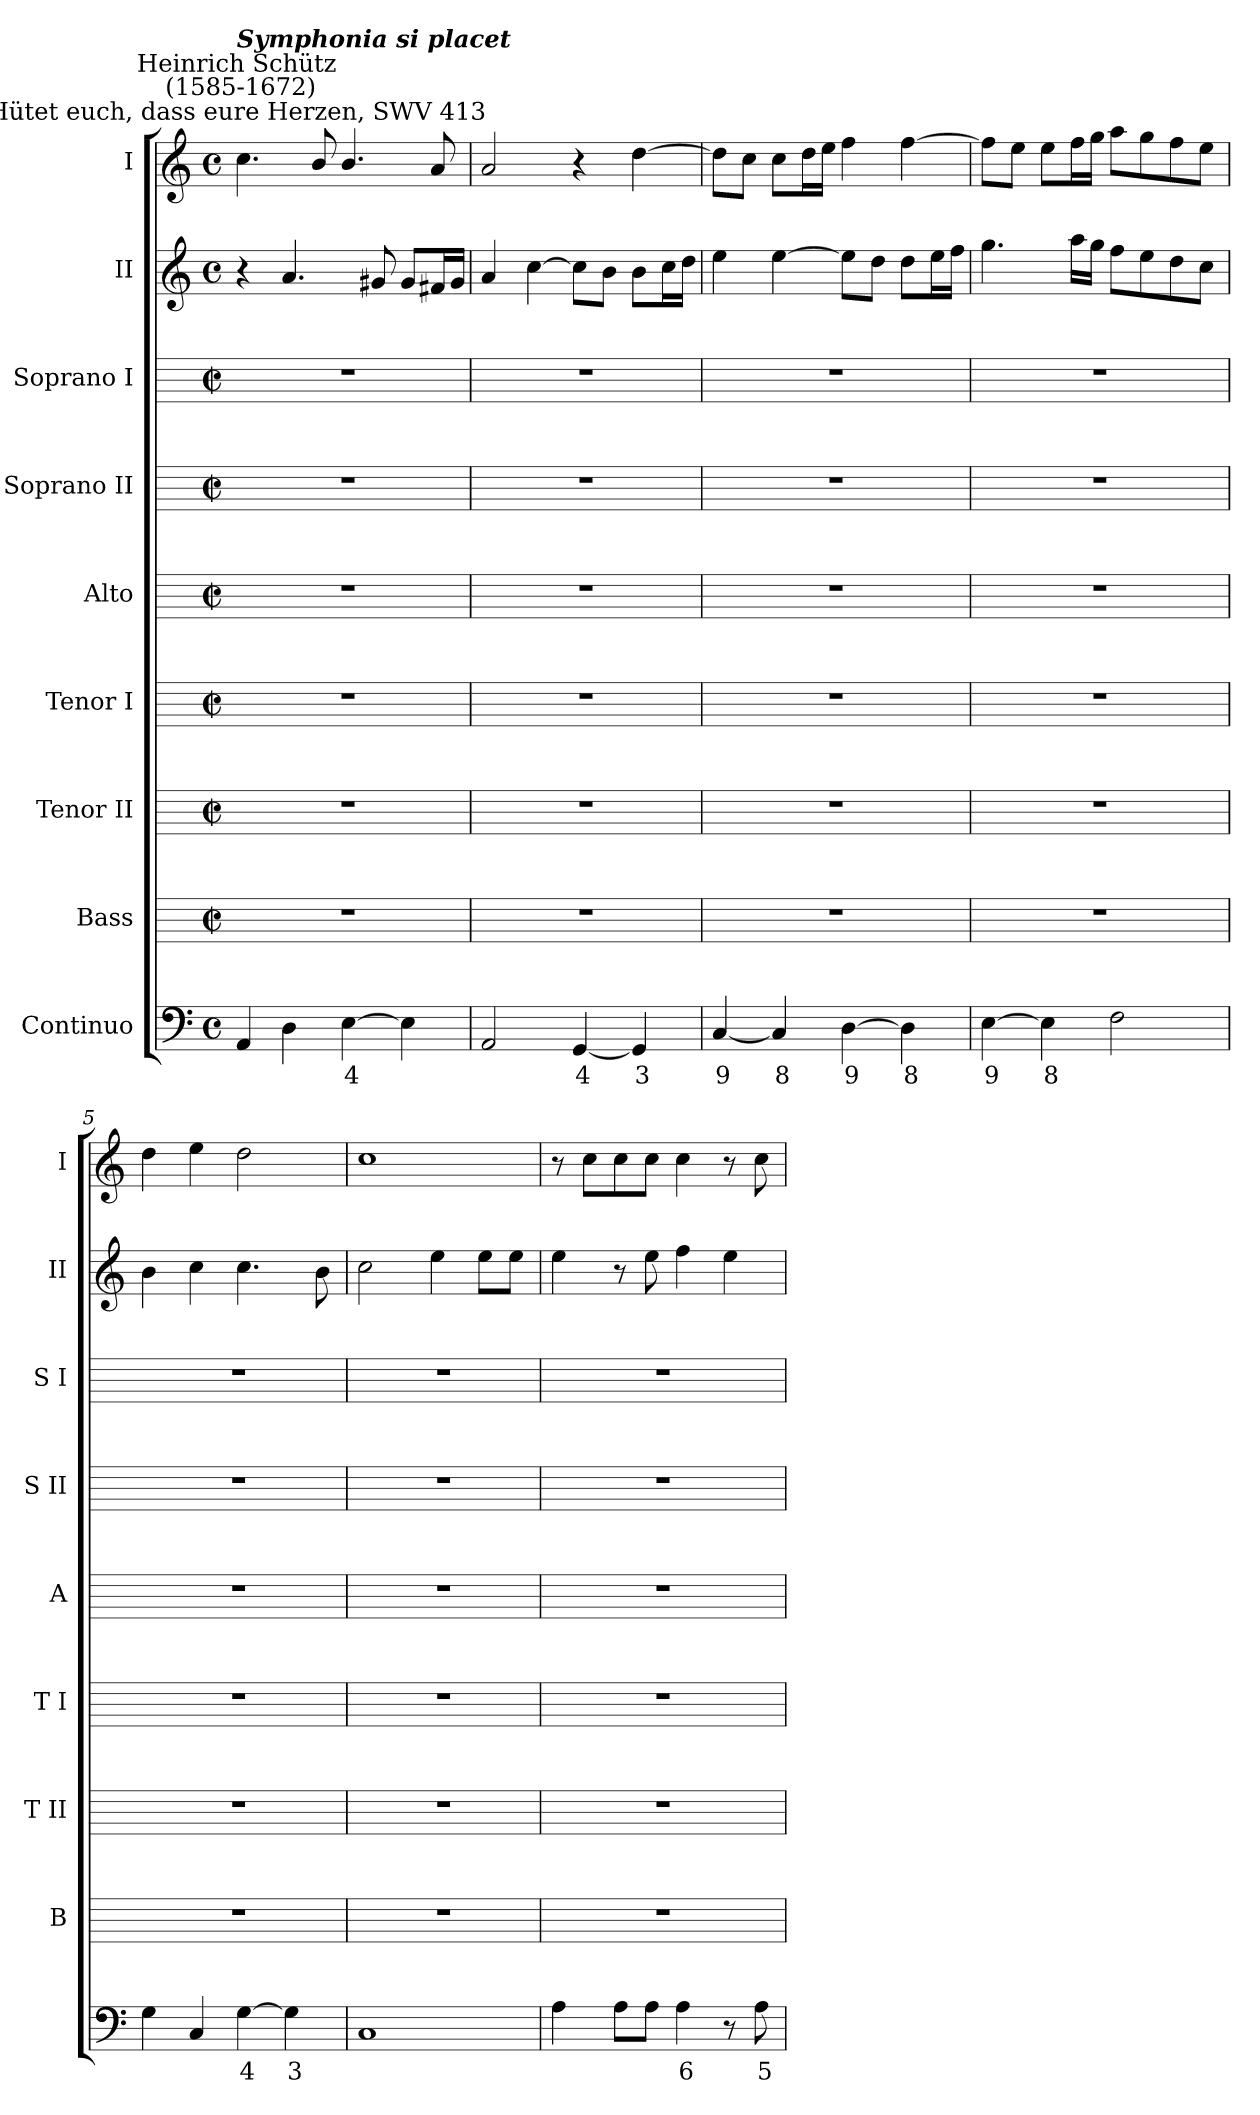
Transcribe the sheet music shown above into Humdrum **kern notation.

**kern	**text	**kern	**kern	**kern	**kern	**kern	**kern	**kern	**kern
*part9	*part9	*part8	*part7	*part6	*part5	*part4	*part3	*part2	*part1
*staff9	*staff9	*staff8	*staff7	*staff6	*staff5	*staff4	*staff3	*staff2	*staff1
*I"Continuo	*	*I"Bass	*I"Tenor II	*I"Tenor I	*I"Alto	*I"Soprano II	*I"Soprano I	*I"II	*I"I
*	*	*I'B	*I'T II	*I'T I	*I'A	*I'S II	*I'S I	*I'II	*I'I
*clefF4	*	*	*	*	*	*	*	*clefG2	*clefG2
*k[]	*	*	*	*	*	*	*	*k[]	*k[]
*C:	*	*	*	*	*	*	*	*C:	*C:
*M4/4	*	*M2/2	*M2/2	*M2/2	*M2/2	*M2/2	*M2/2	*M4/4	*M4/4
*met(c)	*	*met(c|)	*met(c|)	*met(c|)	*met(c|)	*met(c|)	*met(c|)	*met(c)	*met(c)
=1	=1	=1	=1	=1	=1	=1	=1	=1	=1
!	!	!	!	!	!	!	!	!	!LO:TX:a:cj:t=Hütet euch, dass eure Herzen, SWV 413
!	!	!	!	!	!	!	!	!	!LO:TX:a:cj:t=Heinrich Schütz\n (1585-1672)
!	!	!	!	!	!	!	!	!	!LO:TX:a:Bi:t=Symphonia si placet
4AA	.	1r	1r	1r	1r	1r	1r	4r	4.cc
4D	.	.	.	.	.	.	.	4.a	.
.	.	.	.	.	.	.	.	.	8b/
!	!LO:LY:b	!	!	!	!	!	!	!	!
[4E	4	.	.	.	.	.	.	.	4.b/
.	.	.	.	.	.	.	.	8g#X	.
4E]	.	.	.	.	.	.	.	8g#L	.
.	.	.	.	.	.	.	.	16f#XL	8a
.	.	.	.	.	.	.	.	16g#JJ	.
=2	=2	=2	=2	=2	=2	=2	=2	=2	=2
2AA	.	1r	1r	1r	1r	1r	1r	4a	2a
.	.	.	.	.	.	.	.	[4cc	.
!	!LO:LY:b	!	!	!	!	!	!	!	!
[4GG	4	.	.	.	.	.	.	8ccL]	4r
.	.	.	.	.	.	.	.	8bJ	.
!	!LO:LY:b	!	!	!	!	!	!	!	!
4GG]	3	.	.	.	.	.	.	8bL	[4dd
.	.	.	.	.	.	.	.	16ccL	.
.	.	.	.	.	.	.	.	16ddJJ	.
=3	=3	=3	=3	=3	=3	=3	=3	=3	=3
!	!LO:LY:b	!	!	!	!	!	!	!	!
[4C	9	1r	1r	1r	1r	1r	1r	4ee	8ddL]
.	.	.	.	.	.	.	.	.	8ccJ
!	!LO:LY:b	!	!	!	!	!	!	!	!
4C]	8	.	.	.	.	.	.	[4ee	8ccL
.	.	.	.	.	.	.	.	.	16ddL
.	.	.	.	.	.	.	.	.	16eeJJ
!	!LO:LY:b	!	!	!	!	!	!	!	!
[4D	9	.	.	.	.	.	.	8eeL]	4ff
.	.	.	.	.	.	.	.	8ddJ	.
!	!LO:LY:b	!	!	!	!	!	!	!	!
4D]	8	.	.	.	.	.	.	8ddL	[4ff
.	.	.	.	.	.	.	.	16eeL	.
.	.	.	.	.	.	.	.	16ffJJ	.
=4	=4	=4	=4	=4	=4	=4	=4	=4	=4
!	!LO:LY:b	!	!	!	!	!	!	!	!
[4E	9	1r	1r	1r	1r	1r	1r	4.gg	8ffL]
.	.	.	.	.	.	.	.	.	8eeJ
!	!LO:LY:b	!	!	!	!	!	!	!	!
4E]	8	.	.	.	.	.	.	.	8eeL
.	.	.	.	.	.	.	.	16aaLL	16ffL
.	.	.	.	.	.	.	.	16ggJJ	16ggJJ
2F	.	.	.	.	.	.	.	8ffL	8aaL
.	.	.	.	.	.	.	.	8ee	8gg
.	.	.	.	.	.	.	.	8dd	8ff
.	.	.	.	.	.	.	.	8ccJ	8eeJ
=5	=5	=5	=5	=5	=5	=5	=5	=5	=5
4G	.	1r	1r	1r	1r	1r	1r	4b	4dd
4C	.	.	.	.	.	.	.	4cc	4ee
!	!LO:LY:b	!	!	!	!	!	!	!	!
[4G	4	.	.	.	.	.	.	4.cc	2dd
!	!LO:LY:b	!	!	!	!	!	!	!	!
4G]	3	.	.	.	.	.	.	.	.
.	.	.	.	.	.	.	.	8b	.
=6	=6	=6	=6	=6	=6	=6	=6	=6	=6
1C	.	1r	1r	1r	1r	1r	1r	2cc	1cc
.	.	.	.	.	.	.	.	4ee	.
.	.	.	.	.	.	.	.	8eeL	.
.	.	.	.	.	.	.	.	8eeJ	.
=7	=7	=7	=7	=7	=7	=7	=7	=7	=7
4A	.	1r	1r	1r	1r	1r	1r	4ee	8r
.	.	.	.	.	.	.	.	.	8ccL
8AL	.	.	.	.	.	.	.	8r	8cc
8AJ	.	.	.	.	.	.	.	8ee	8ccJ
!	!LO:LY:b	!	!	!	!	!	!	!	!
4A	6	.	.	.	.	.	.	4ff	4cc
8r	.	.	.	.	.	.	.	4ee	8r
!	!LO:LY:b	!	!	!	!	!	!	!	!
8A	5	.	.	.	.	.	.	.	8cc
=	=	=	=	=	=	=	=	=	=
*-	*-	*-	*-	*-	*-	*-	*-	*-	*-
